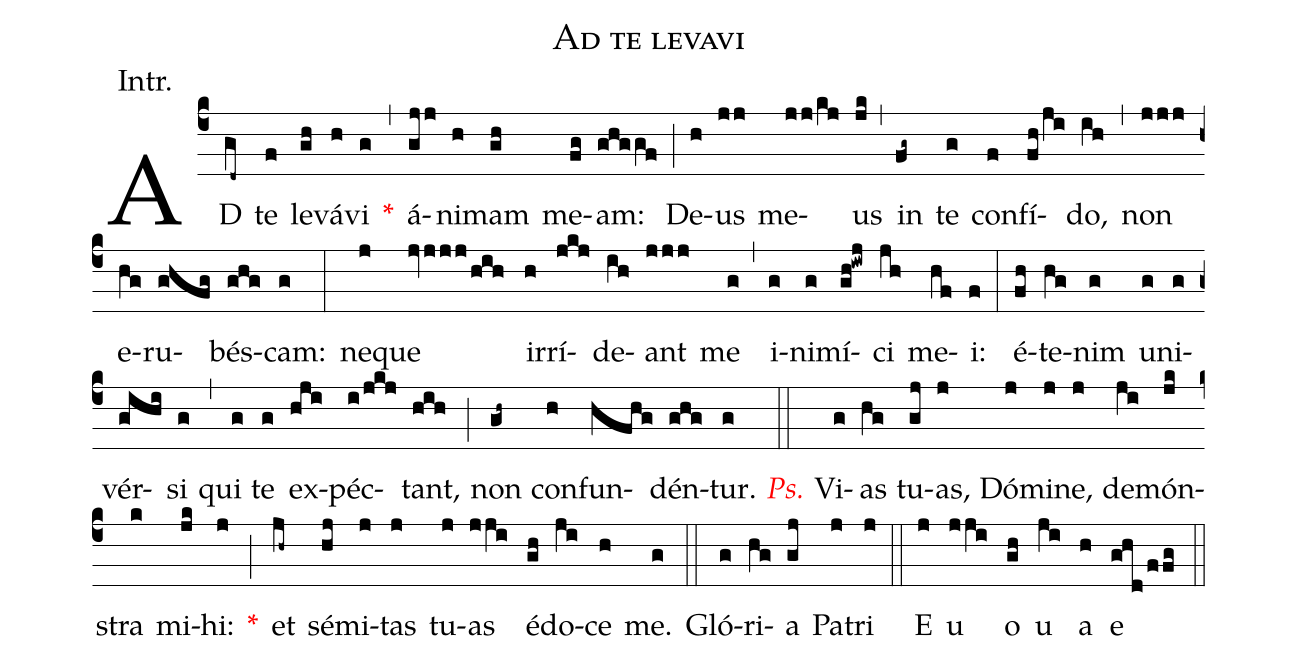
name:Ad te levavi;
annotation:Intr.;
mode:VIII.;
office-part:Introit;
%%
(c4) AD(gd~) te(f) le(gh)vá(h)vi(g) <v>\red{*}</v>(,) á(gjj)ni(h)mam(gh) me(fg)am:(ghggf) (;) De(h)us(jj) me(jj/kj)us(jk) (,) in(fg~) te(g) con(f)fí(fh/ji)do,(ih) (,) non(jjj) e(hg)ru(ghfg)bés(ghg)cam:(g) (:) ne(j)que(jvjjj/hih) ir(h)rí(jkj)de(ih)ant(jjj) me(g) (,) i(g)ni(g)mí(gh!iwj)ci(jh) me(hf)i:(f) (:) é(fh)te(hg)nim(g) u(g)ni(g)vér(gihi)si(g) (,) qui(g) te(g) ex(hji)péc(i/jkj)tant,(hih) (;) non(gh~) con(h)fun(hfhg)dén(ghg)tur.(g) (::) <v>\redit{Ps.}</v> Vi(g)as(hg) tu(gj)as,(j) Dó(j)mi(j)ne,(j) de(ji)món(jk)stra(k) mi(jk)hi:(j) <v>\red{*}</v>(;) et(jh~) sé(hj)mi(j)tas(j) tu(j)as(jji) é(gh)do(ji)ce(h) me.(g) (::) Gló(g)ri(hg)a(gj) Pa(j)tri(j) (::) E(j) u(jji) o(gh) u(ji) a(h) e(ghd/ffg) (::)
